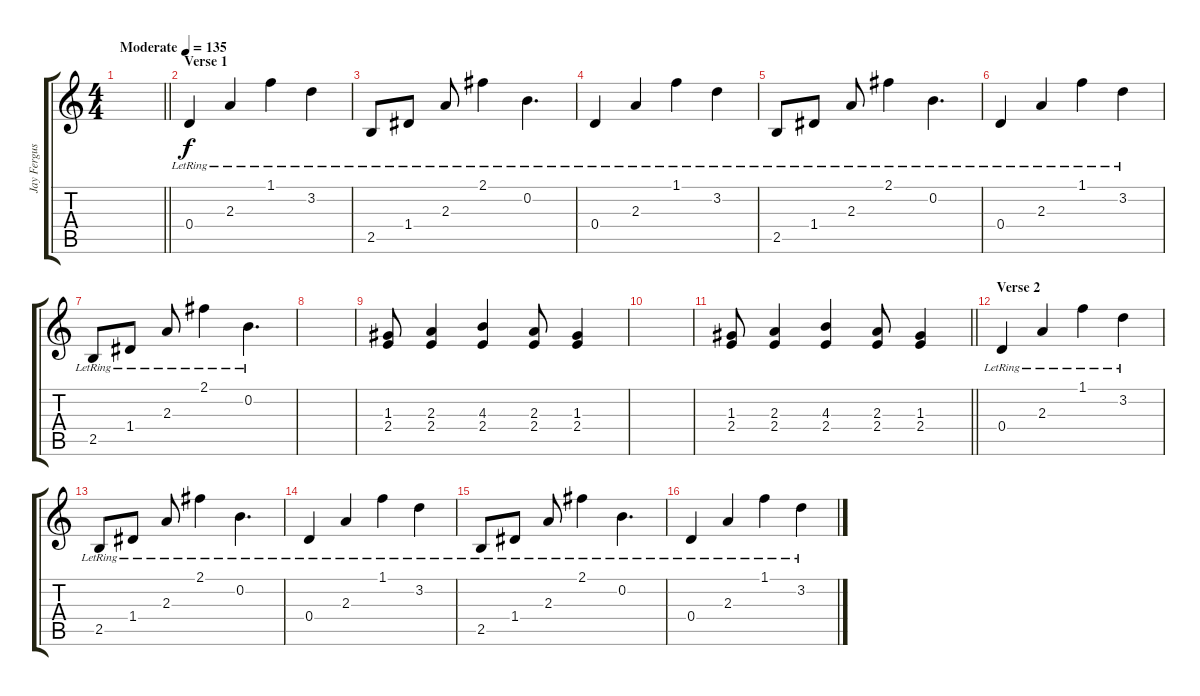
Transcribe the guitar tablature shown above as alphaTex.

\track ("Jay Ferguson" "Jay Fergus") {instrument electricguitarclean}
\staff {score tabs}
\tuning (E4 B3 G3 D3 A2 E2) {hide}
\ts (4 4)
\tempo (135 "Moderate")
\clef g2
\barLineRight lightlight
\ks c
|
\section ("" "Verse 1")
0.4{lr}.4 2.3{lr}.4 1.1{lr}.4 3.2{lr}.4 |
2.5{lr}.8 1.4{lr}.8 2.3{lr}.8 2.1{lr}.4 0.2{lr}.4{d} |
0.4{lr}.4 2.3{lr}.4 1.1{lr}.4 3.2{lr}.4 |
2.5{lr}.8 1.4{lr}.8 2.3{lr}.8 2.1{lr}.4 0.2{lr}.4{d} |
0.4{lr}.4 2.3{lr}.4 1.1{lr}.4 3.2{lr}.4 |
2.5{lr}.8 1.4{lr}.8 2.3{lr}.8 2.1{lr}.4 0.2{lr}.4{d} |
|
(1.3 2.4).8 (2.3 2.4).4 (4.3 2.4).4 (2.3 2.4).8 (1.3 2.4).4 |
|
\barLineRight lightlight
(1.3 2.4).8 (2.3 2.4).4 (4.3 2.4).4 (2.3 2.4).8 (1.3 2.4).4 |
\section ("" "Verse 2")
0.4{lr}.4 2.3{lr}.4 1.1{lr}.4 3.2{lr}.4 |
2.5{lr}.8 1.4{lr}.8 2.3{lr}.8 2.1{lr}.4 0.2{lr}.4{d} |
0.4{lr}.4 2.3{lr}.4 1.1{lr}.4 3.2{lr}.4 |
2.5{lr}.8 1.4{lr}.8 2.3{lr}.8 2.1{lr}.4 0.2{lr}.4{d} |
0.4{lr}.4 2.3{lr}.4 1.1{lr}.4 3.2{lr}.4
